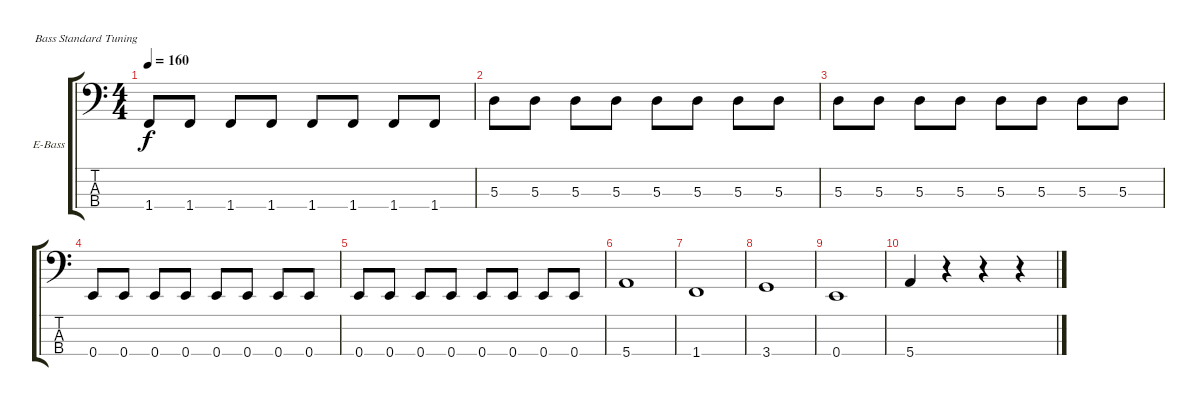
\bracketExtendMode groupsimilarinstruments
\firstSystemTrackNameOrientation horizontal
\otherSystemsTrackNameOrientation horizontal
\track ("Áàñ" "E-Bass") {instrument electricbassfinger}
\staff {score tabs}
\tuning (G2 D2 A1 E1)
\ts (4 4)
\tempo 160
\clef f4
\ks c
1.4.8{dy f} 1.4.8 1.4.8 1.4.8 1.4.8 1.4.8 1.4.8 1.4.8 |
5.3.8 5.3.8 5.3.8 5.3.8 5.3.8 5.3.8 5.3.8 5.3.8 |
5.3.8 5.3.8 5.3.8 5.3.8 5.3.8 5.3.8 5.3.8 5.3.8 |
0.4.8 0.4.8 0.4.8 0.4.8 0.4.8 0.4.8 0.4.8 0.4.8 |
0.4.8 0.4.8 0.4.8 0.4.8 0.4.8 0.4.8 0.4.8 0.4.8 |
5.4.1 |
1.4.1 |
3.4.1 |
0.4.1 |
5.4.4 r.4 r.4 r.4
